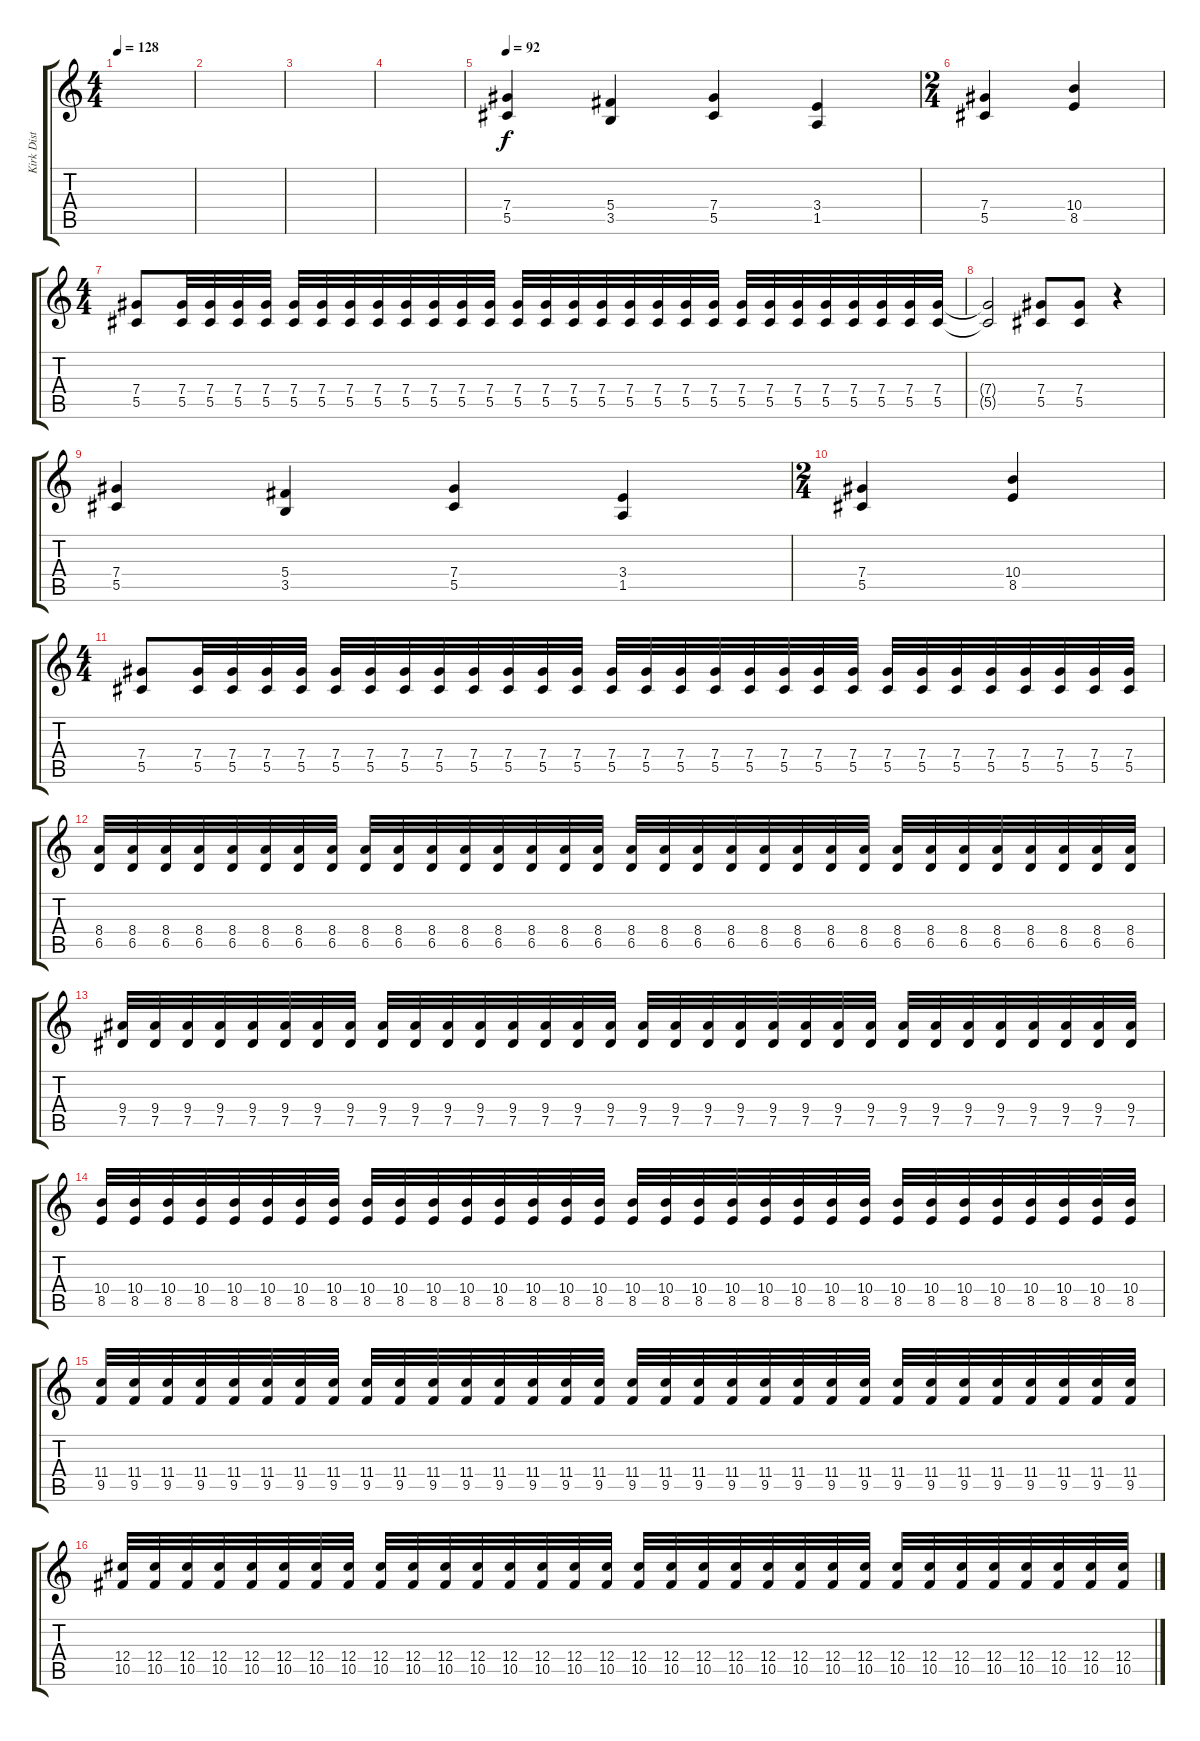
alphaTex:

\track ("Kirk Dist" "Kirk Dist") {instrument distortionguitar}
\staff {score tabs}
\tuning (Eb4 Bb3 Gb3 Db3 Ab2 Eb2) {hide}
\ts (4 4)
\tempo 128
\clef g2
\ks c
|
|
|
|
\tempo 92
(7.4 5.5).4 (5.4 3.5).4 (7.4 5.5).4 (3.4 1.5).4 |
\ts (2 4)
(7.4 5.5).4 (10.4 8.5).4 |
\ts (4 4)
(7.4 5.5).8 (7.4 5.5).32 (7.4 5.5).32 (7.4 5.5).32 (7.4 5.5).32 (7.4 5.5).32 (7.4 5.5).32 (7.4 5.5).32 (7.4 5.5).32 (7.4 5.5).32 (7.4 5.5).32 (7.4 5.5).32 (7.4 5.5).32 (7.4 5.5).32 (7.4 5.5).32 (7.4 5.5).32 (7.4 5.5).32 (7.4 5.5).32 (7.4 5.5).32 (7.4 5.5).32 (7.4 5.5).32 (7.4 5.5).32 (7.4 5.5).32 (7.4 5.5).32 (7.4 5.5).32 (7.4 5.5).32 (7.4 5.5).32 (7.4 5.5).32 (7.4 5.5).32 |
(7.4{t} 5.5{t}).2 (7.4 5.5).8 (7.4 5.5).8 r.4 |
(7.4 5.5).4 (5.4 3.5).4 (7.4 5.5).4 (3.4 1.5).4 |
\ts (2 4)
(7.4 5.5).4 (10.4 8.5).4 |
\ts (4 4)
(7.4 5.5).8 (7.4 5.5).32 (7.4 5.5).32 (7.4 5.5).32 (7.4 5.5).32 (7.4 5.5).32 (7.4 5.5).32 (7.4 5.5).32 (7.4 5.5).32 (7.4 5.5).32 (7.4 5.5).32 (7.4 5.5).32 (7.4 5.5).32 (7.4 5.5).32 (7.4 5.5).32 (7.4 5.5).32 (7.4 5.5).32 (7.4 5.5).32 (7.4 5.5).32 (7.4 5.5).32 (7.4 5.5).32 (7.4 5.5).32 (7.4 5.5).32 (7.4 5.5).32 (7.4 5.5).32 (7.4 5.5).32 (7.4 5.5).32 (7.4 5.5).32 (7.4 5.5).32 |
(8.4 6.5).32 (8.4 6.5).32 (8.4 6.5).32 (8.4 6.5).32 (8.4 6.5).32 (8.4 6.5).32 (8.4 6.5).32 (8.4 6.5).32 (8.4 6.5).32 (8.4 6.5).32 (8.4 6.5).32 (8.4 6.5).32 (8.4 6.5).32 (8.4 6.5).32 (8.4 6.5).32 (8.4 6.5).32 (8.4 6.5).32 (8.4 6.5).32 (8.4 6.5).32 (8.4 6.5).32 (8.4 6.5).32 (8.4 6.5).32 (8.4 6.5).32 (8.4 6.5).32 (8.4 6.5).32 (8.4 6.5).32 (8.4 6.5).32 (8.4 6.5).32 (8.4 6.5).32 (8.4 6.5).32 (8.4 6.5).32 (8.4 6.5).32 |
(9.4 7.5).32 (9.4 7.5).32 (9.4 7.5).32 (9.4 7.5).32 (9.4 7.5).32 (9.4 7.5).32 (9.4 7.5).32 (9.4 7.5).32 (9.4 7.5).32 (9.4 7.5).32 (9.4 7.5).32 (9.4 7.5).32 (9.4 7.5).32 (9.4 7.5).32 (9.4 7.5).32 (9.4 7.5).32 (9.4 7.5).32 (9.4 7.5).32 (9.4 7.5).32 (9.4 7.5).32 (9.4 7.5).32 (9.4 7.5).32 (9.4 7.5).32 (9.4 7.5).32 (9.4 7.5).32 (9.4 7.5).32 (9.4 7.5).32 (9.4 7.5).32 (9.4 7.5).32 (9.4 7.5).32 (9.4 7.5).32 (9.4 7.5).32 |
(10.4 8.5).32 (10.4 8.5).32 (10.4 8.5).32 (10.4 8.5).32 (10.4 8.5).32 (10.4 8.5).32 (10.4 8.5).32 (10.4 8.5).32 (10.4 8.5).32 (10.4 8.5).32 (10.4 8.5).32 (10.4 8.5).32 (10.4 8.5).32 (10.4 8.5).32 (10.4 8.5).32 (10.4 8.5).32 (10.4 8.5).32 (10.4 8.5).32 (10.4 8.5).32 (10.4 8.5).32 (10.4 8.5).32 (10.4 8.5).32 (10.4 8.5).32 (10.4 8.5).32 (10.4 8.5).32 (10.4 8.5).32 (10.4 8.5).32 (10.4 8.5).32 (10.4 8.5).32 (10.4 8.5).32 (10.4 8.5).32 (10.4 8.5).32 |
(11.4 9.5).32 (11.4 9.5).32 (11.4 9.5).32 (11.4 9.5).32 (11.4 9.5).32 (11.4 9.5).32 (11.4 9.5).32 (11.4 9.5).32 (11.4 9.5).32 (11.4 9.5).32 (11.4 9.5).32 (11.4 9.5).32 (11.4 9.5).32 (11.4 9.5).32 (11.4 9.5).32 (11.4 9.5).32 (11.4 9.5).32 (11.4 9.5).32 (11.4 9.5).32 (11.4 9.5).32 (11.4 9.5).32 (11.4 9.5).32 (11.4 9.5).32 (11.4 9.5).32 (11.4 9.5).32 (11.4 9.5).32 (11.4 9.5).32 (11.4 9.5).32 (11.4 9.5).32 (11.4 9.5).32 (11.4 9.5).32 (11.4 9.5).32 |
(12.4 10.5).32 (12.4 10.5).32 (12.4 10.5).32 (12.4 10.5).32 (12.4 10.5).32 (12.4 10.5).32 (12.4 10.5).32 (12.4 10.5).32 (12.4 10.5).32 (12.4 10.5).32 (12.4 10.5).32 (12.4 10.5).32 (12.4 10.5).32 (12.4 10.5).32 (12.4 10.5).32 (12.4 10.5).32 (12.4 10.5).32 (12.4 10.5).32 (12.4 10.5).32 (12.4 10.5).32 (12.4 10.5).32 (12.4 10.5).32 (12.4 10.5).32 (12.4 10.5).32 (12.4 10.5).32 (12.4 10.5).32 (12.4 10.5).32 (12.4 10.5).32 (12.4 10.5).32 (12.4 10.5).32 (12.4 10.5).32 (12.4 10.5).32
